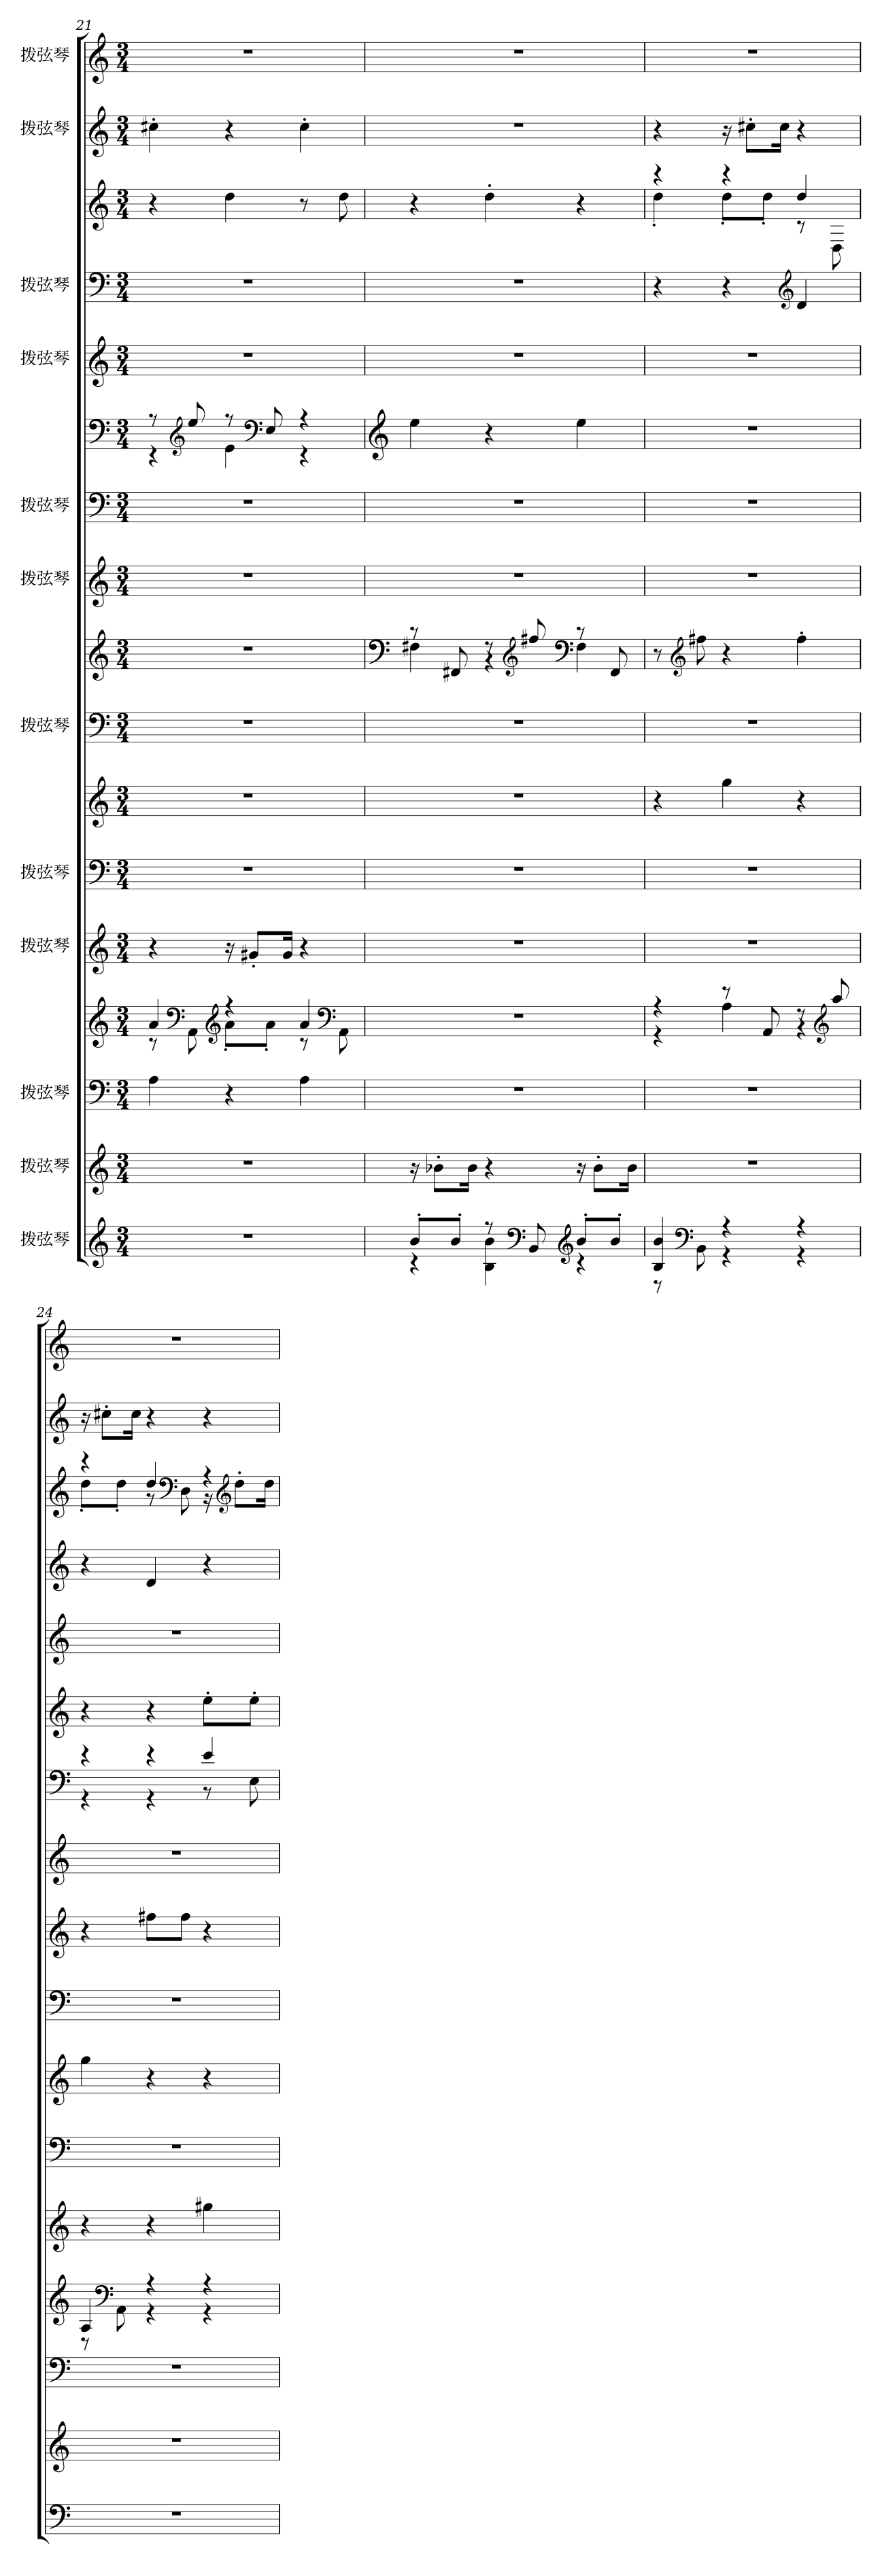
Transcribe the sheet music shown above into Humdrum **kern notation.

**kern	**kern	**kern	**kern	**kern	**kern	**kern	**kern	**kern	**kern	**kern	**kern	**kern	**kern	**kern	**kern	**kern
*part12	*part11	*part10	*part10	*part9	*part8	*part8	*part7	*part7	*part6	*part5	*part5	*part4	*part3	*part3	*part2	*part1
*staff17	*staff16	*staff15	*staff14	*staff13	*staff12	*staff11	*staff10	*staff9	*staff8	*staff7	*staff6	*staff5	*staff4	*staff3	*staff2	*staff1
*I"拨弦琴	*I"拨弦琴	*I"拨弦琴	*	*I"拨弦琴	*I"拨弦琴	*	*I"拨弦琴	*	*I"拨弦琴	*I"拨弦琴	*	*I"拨弦琴	*I"拨弦琴	*	*I"拨弦琴	*I"拨弦琴
*clefG2	*clefG2	*clefF4	*clefG2	*clefG2	*clefF4	*clefG2	*clefF4	*clefG2	*clefG2	*clefF4	*clefF4	*clefG2	*clefF4	*clefG2	*clefG2	*clefG2
*k[]	*k[]	*k[]	*k[]	*k[]	*k[]	*k[]	*k[]	*k[]	*k[]	*k[]	*k[]	*k[]	*k[]	*k[]	*k[]	*k[]
*M3/4	*M3/4	*M3/4	*M3/4	*M3/4	*M3/4	*M3/4	*M3/4	*M3/4	*M3/4	*M3/4	*M3/4	*M3/4	*M3/4	*M3/4	*M3/4	*M3/4
=21	=21	=21	=21	=21	=21	=21	=21	=21	=21	=21	=21	=21	=21	=21	=21	=21
*	*	*	*^	*	*	*	*	*	*	*	*^	*	*	*	*	*
2.r	2.r	4A\	4a/	8r	4r	2.r	2.r	2.r	2.r	2.r	2.r	8r	4r	2.r	2.r	4r	4cc#X'\	2.r
*	*	*	*clefF4	*	*	*	*	*	*	*	*	*clefG2	*	*	*	*	*	*
.	.	.	.	8AA\	.	.	.	.	.	.	.	8ee/	.	.	.	.	.	.
*	*	*	*clefG2	*	*	*	*	*	*	*	*	*	*	*	*	*	*	*
.	.	4r	4r	8a'\L	16r	.	.	.	.	.	.	8r	4e\	.	.	4dd\	4r	.
.	.	.	.	.	8g#X'/L	.	.	.	.	.	.	.	.	.	.	.	.	.
*	*	*	*	*	*	*	*	*	*	*	*	*clefF4	*	*	*	*	*	*
.	.	.	.	8a'\J	.	.	.	.	.	.	.	8E/	.	.	.	.	.	.
.	.	.	.	.	16g#/Jk	.	.	.	.	.	.	.	.	.	.	.	.	.
.	.	4A\	4a/	8r	4r	.	.	.	.	.	.	4r	4r	.	.	8r	4cc#'\	.
*	*	*	*clefF4	*	*	*	*	*	*	*	*	*	*	*	*	*	*	*
.	.	.	.	8AA\	.	.	.	.	.	.	.	.	.	.	.	8dd\	.	.
*	*	*	*v	*v	*	*	*	*	*	*	*	*v	*v	*	*	*	*	*
=22	=22	=22	=22	=22	=22	=22	=22	=22	=22	=22	=22	=22	=22	=22	=22	=22
*	*	*	*	*	*	*	*	*clefF4	*	*	*clefG2	*	*	*	*	*
*^	*	*	*	*	*	*	*	*^	*	*	*	*	*	*	*	*
8b'/L	4r	16r	2.r	2.r	2.r	2.r	2.r	2.r	8r	4F#X\	2.r	2.r	4ee\	2.r	2.r	4r	2.r	2.r
.	.	8b-X'\L	.	.	.	.	.	.	.	.	.	.	.	.	.	.	.	.
8b'/J	.	.	.	.	.	.	.	.	8FF#X/	.	.	.	.	.	.	.	.	.
.	.	16b-\Jk	.	.	.	.	.	.	.	.	.	.	.	.	.	.	.	.
8r	4B\ 4b\	4r	.	.	.	.	.	.	8r	4r	.	.	4r	.	.	4dd'\	.	.
*clefF4	*	*	*	*	*	*	*	*	*clefG2	*	*	*	*	*	*	*	*	*
8BB/	.	.	.	.	.	.	.	.	8ff#X/	.	.	.	.	.	.	.	.	.
*clefG2	*	*	*	*	*	*	*	*	*clefF4	*	*	*	*	*	*	*	*	*
8b'/L	4r	16r	.	.	.	.	.	.	8r	4F#\	.	.	4ee\	.	.	4r	.	.
.	.	8b-'\L	.	.	.	.	.	.	.	.	.	.	.	.	.	.	.	.
8b'/J	.	.	.	.	.	.	.	.	8FF#/	.	.	.	.	.	.	.	.	.
.	.	16b-\Jk	.	.	.	.	.	.	.	.	.	.	.	.	.	.	.	.
*	*	*	*	*	*	*	*	*	*v	*v	*	*	*	*	*	*	*	*
!!LO:PB:g=z
=23	=23	=23	=23	=23	=23	=23	=23	=23	=23	=23	=23	=23	=23	=23	=23	=23	=23
*	*	*	*	*^	*	*	*	*	*	*	*	*	*	*	*^	*	*
4B/ 4b/	8r	2.r	2.r	4r	4r	2.r	2.r	4r	2.r	8r	2.r	2.r	2.r	2.r	4r	4r	4dd'\	4r	2.r
*clefF4	*	*	*	*	*	*	*	*	*	*clefG2	*	*	*	*	*	*	*	*	*
.	8BB\	.	.	.	.	.	.	.	.	8ff#X\	.	.	.	.	.	.	.	.	.
4r	4r	.	.	8r	4A\	.	.	4gg\	.	4r	.	.	.	.	4r	4r	8dd'\L	16r	.
.	.	.	.	.	.	.	.	.	.	.	.	.	.	.	.	.	.	8cc#X'\L	.
.	.	.	.	8AA/	.	.	.	.	.	.	.	.	.	.	.	.	8dd'\J	.	.
.	.	.	.	.	.	.	.	.	.	.	.	.	.	.	.	.	.	16cc#\Jk	.
*	*	*	*	*	*	*	*	*	*	*	*	*	*	*	*clefG2	*	*	*	*
4r	4r	.	.	8r	4r	.	.	4r	.	4ff#'\	.	.	.	.	4d/	4dd/	8r	4r	.
*	*	*	*	*clefG2	*	*	*	*	*	*	*	*	*	*	*	*	*	*	*
.	.	.	.	8aa/	.	.	.	.	.	.	.	.	.	.	.	.	8D\	.	.
*v	*v	*	*	*	*	*	*	*	*	*	*	*	*	*	*	*	*	*	*
=24	=24	=24	=24	=24	=24	=24	=24	=24	=24	=24	=24	=24	=24	=24	=24	=24	=24	=24
*	*	*	*	*	*	*	*	*	*	*	*^	*	*	*	*	*	*	*
2.r	2.r	2.r	4A/	8r	4r	2.r	4gg\	2.r	4r	2.r	4r	4r	4r	2.r	4r	4r	8dd'\L	16r	2.r
.	.	.	.	.	.	.	.	.	.	.	.	.	.	.	.	.	.	8cc#X'\L	.
*	*	*	*clefF4	*	*	*	*	*	*	*	*	*	*	*	*	*	*	*	*
.	.	.	.	8AA\	.	.	.	.	.	.	.	.	.	.	.	.	8dd'\J	.	.
.	.	.	.	.	.	.	.	.	.	.	.	.	.	.	.	.	.	16cc#\Jk	.
.	.	.	4r	4r	4r	.	4r	.	8ff#X\L	.	4r	4r	4r	.	4d/	4dd/	8r	4r	.
*	*	*	*	*	*	*	*	*	*	*	*	*	*	*	*	*clefF4	*	*	*
.	.	.	.	.	.	.	.	.	8ff#\J	.	.	.	.	.	.	.	8D\	.	.
.	.	.	4r	4r	4gg#X\	.	4r	.	4r	.	4e/	8r	8ee'\L	.	4r	4r	16r	4r	.
*	*	*	*	*	*	*	*	*	*	*	*	*	*	*	*	*clefG2	*	*	*
.	.	.	.	.	.	.	.	.	.	.	.	.	.	.	.	.	8dd'\L	.	.
.	.	.	.	.	.	.	.	.	.	.	.	8E\	8ee'\J	.	.	.	.	.	.
.	.	.	.	.	.	.	.	.	.	.	.	.	.	.	.	.	16dd\Jk	.	.
*	*	*	*v	*v	*	*	*	*	*	*	*v	*v	*	*	*	*v	*v	*	*
=	=	=	=	=	=	=	=	=	=	=	=	=	=	=	=	=
*-	*-	*-	*-	*-	*-	*-	*-	*-	*-	*-	*-	*-	*-	*-	*-	*-
